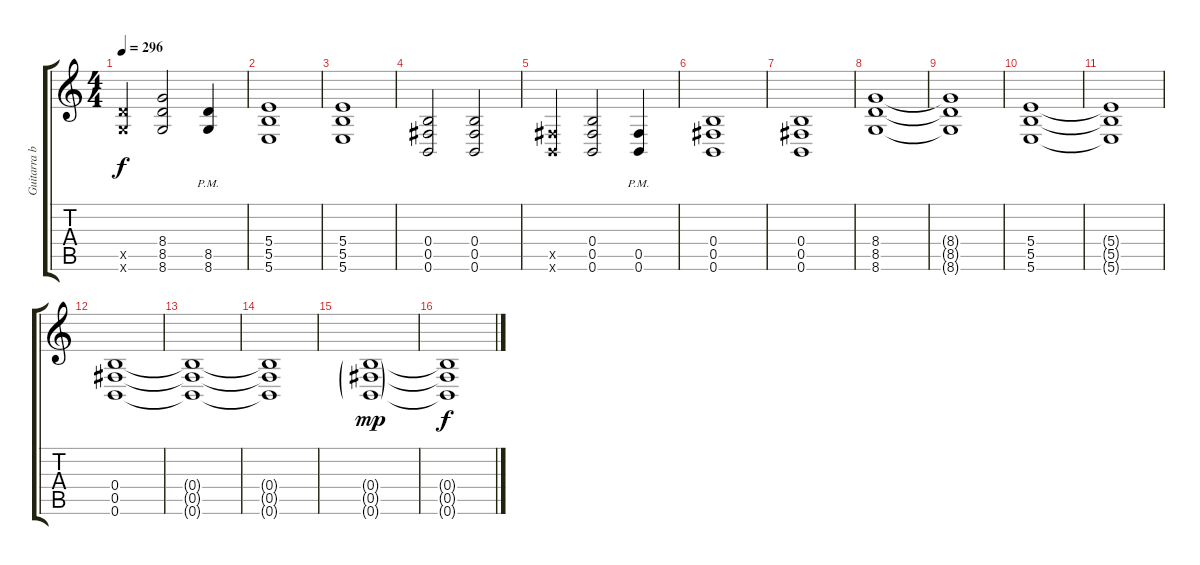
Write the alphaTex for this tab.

\track ("Guitarra base" "Guitarra b") {instrument distortionguitar}
\staff {score tabs}
\tuning (Db4 Ab3 E3 B2 Gb2 B1) {hide}
\ts (4 4)
\tempo 296
\clef g2
\ks c
(8.5{x} 8.6{x}).4{dy f} (8.4 8.5 8.6).2 (8.5{pm} 8.6{pm}).4 |
(5.4 5.5 5.6).1 |
(5.4 5.5 5.6).1 |
(0.4 0.5 0.6).2 (0.4 0.5 0.6).2 |
(0.5{x} 0.6{x}).4 (0.4 0.5 0.6).2 (0.5{pm} 0.6{pm}).4 |
(0.4 0.5 0.6).1 |
(0.4 0.5 0.6).1 |
(8.4 8.5 8.6).1 |
(8.4{t} 8.5{t} 8.6{t}).1 |
(5.4 5.5 5.6).1 |
(5.4{t} 5.5{t} 5.6{t}).1 |
(0.4 0.5 0.6).1 |
(0.4{t} 0.5{t} 0.6{t}).1 |
(0.4{t} 0.5{t} 0.6{t}).1 |
(0.4{g} 0.5{g} 0.6{g}).1{dy mp} |
(0.4{t} 0.5{t} 0.6{t}).1{dy f}
